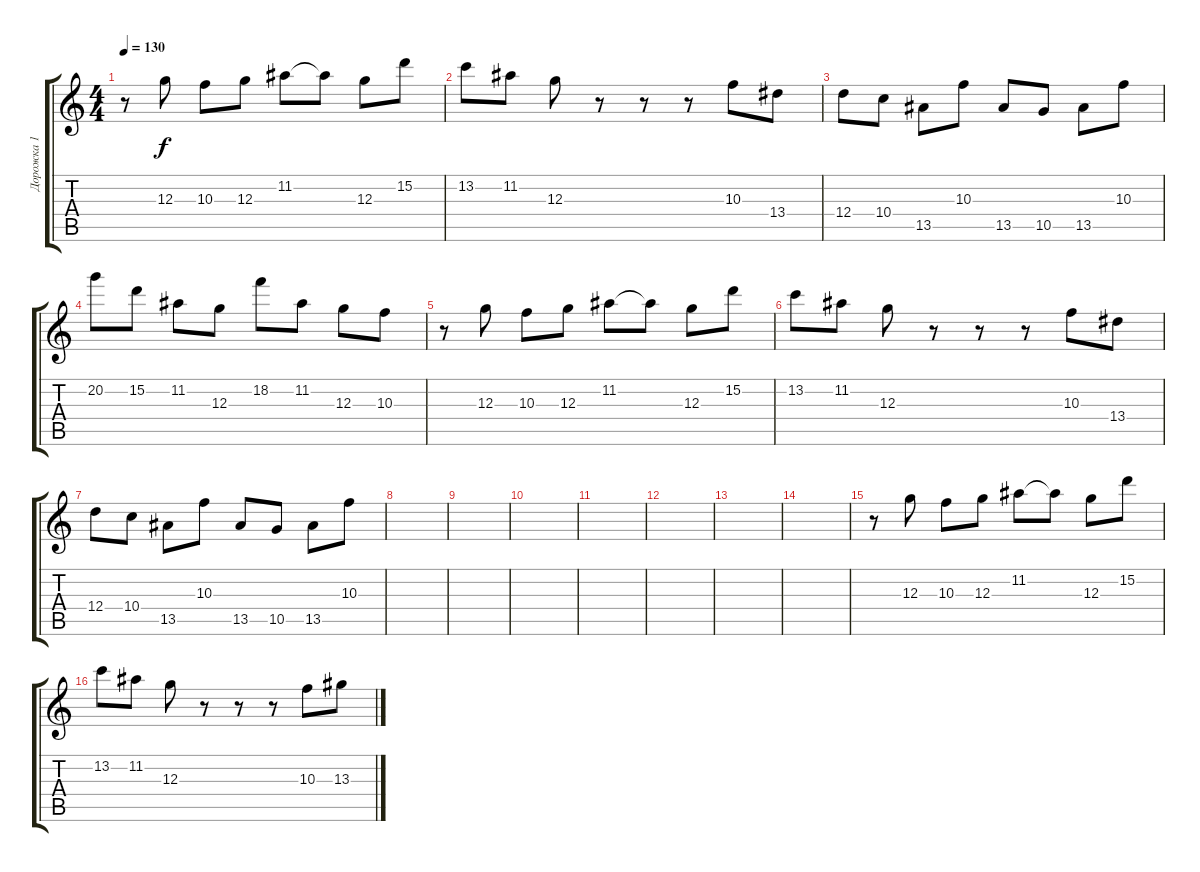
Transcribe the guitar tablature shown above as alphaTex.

\track ("Дорожка 1" "Дорожка 1") {instrument electricguitarclean}
\staff {score tabs}
\tuning (E4 B3 G3 D3 A2 E2) {hide}
\ts (4 4)
\tempo 130
\clef g2
\ks c
r.8{dy f} 12.3.8 10.3.8 12.3.8 11.2.8 11.2{t}.8 12.3.8 15.2.8 |
13.2.8 11.2.8 12.3.8 r.8 r.8 r.8 10.3.8 13.4.8 |
12.4.8 10.4.8 13.5.8 10.3.8 13.5.8 10.5.8 13.5.8 10.3.8 |
20.2.8 15.2.8 11.2.8 12.3.8 18.2.8 11.2.8 12.3.8 10.3.8 |
r.8 12.3.8 10.3.8 12.3.8 11.2.8 11.2{t}.8 12.3.8 15.2.8 |
13.2.8 11.2.8 12.3.8 r.8 r.8 r.8 10.3.8 13.4.8 |
12.4.8 10.4.8 13.5.8 10.3.8 13.5.8 10.5.8 13.5.8 10.3.8 |
|
|
|
|
|
|
|
r.8 12.3.8 10.3.8 12.3.8 11.2.8 11.2{t}.8 12.3.8 15.2.8 |
13.2.8 11.2.8 12.3.8 r.8 r.8 r.8 10.3.8 13.3.8
